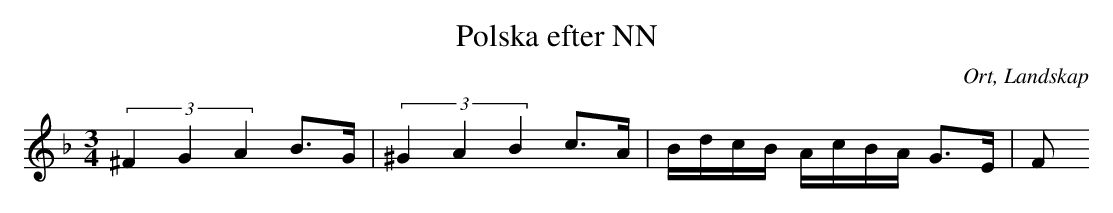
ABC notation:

X:1
T:Polska efter NN
O:Ort, Landskap
M:3/4
L:1/8
K:Dm
(3^F2G2A2 B>G|(3^G2A2B2 c>A|B/d/c/B/ A/c/B/A/ G>E|F
